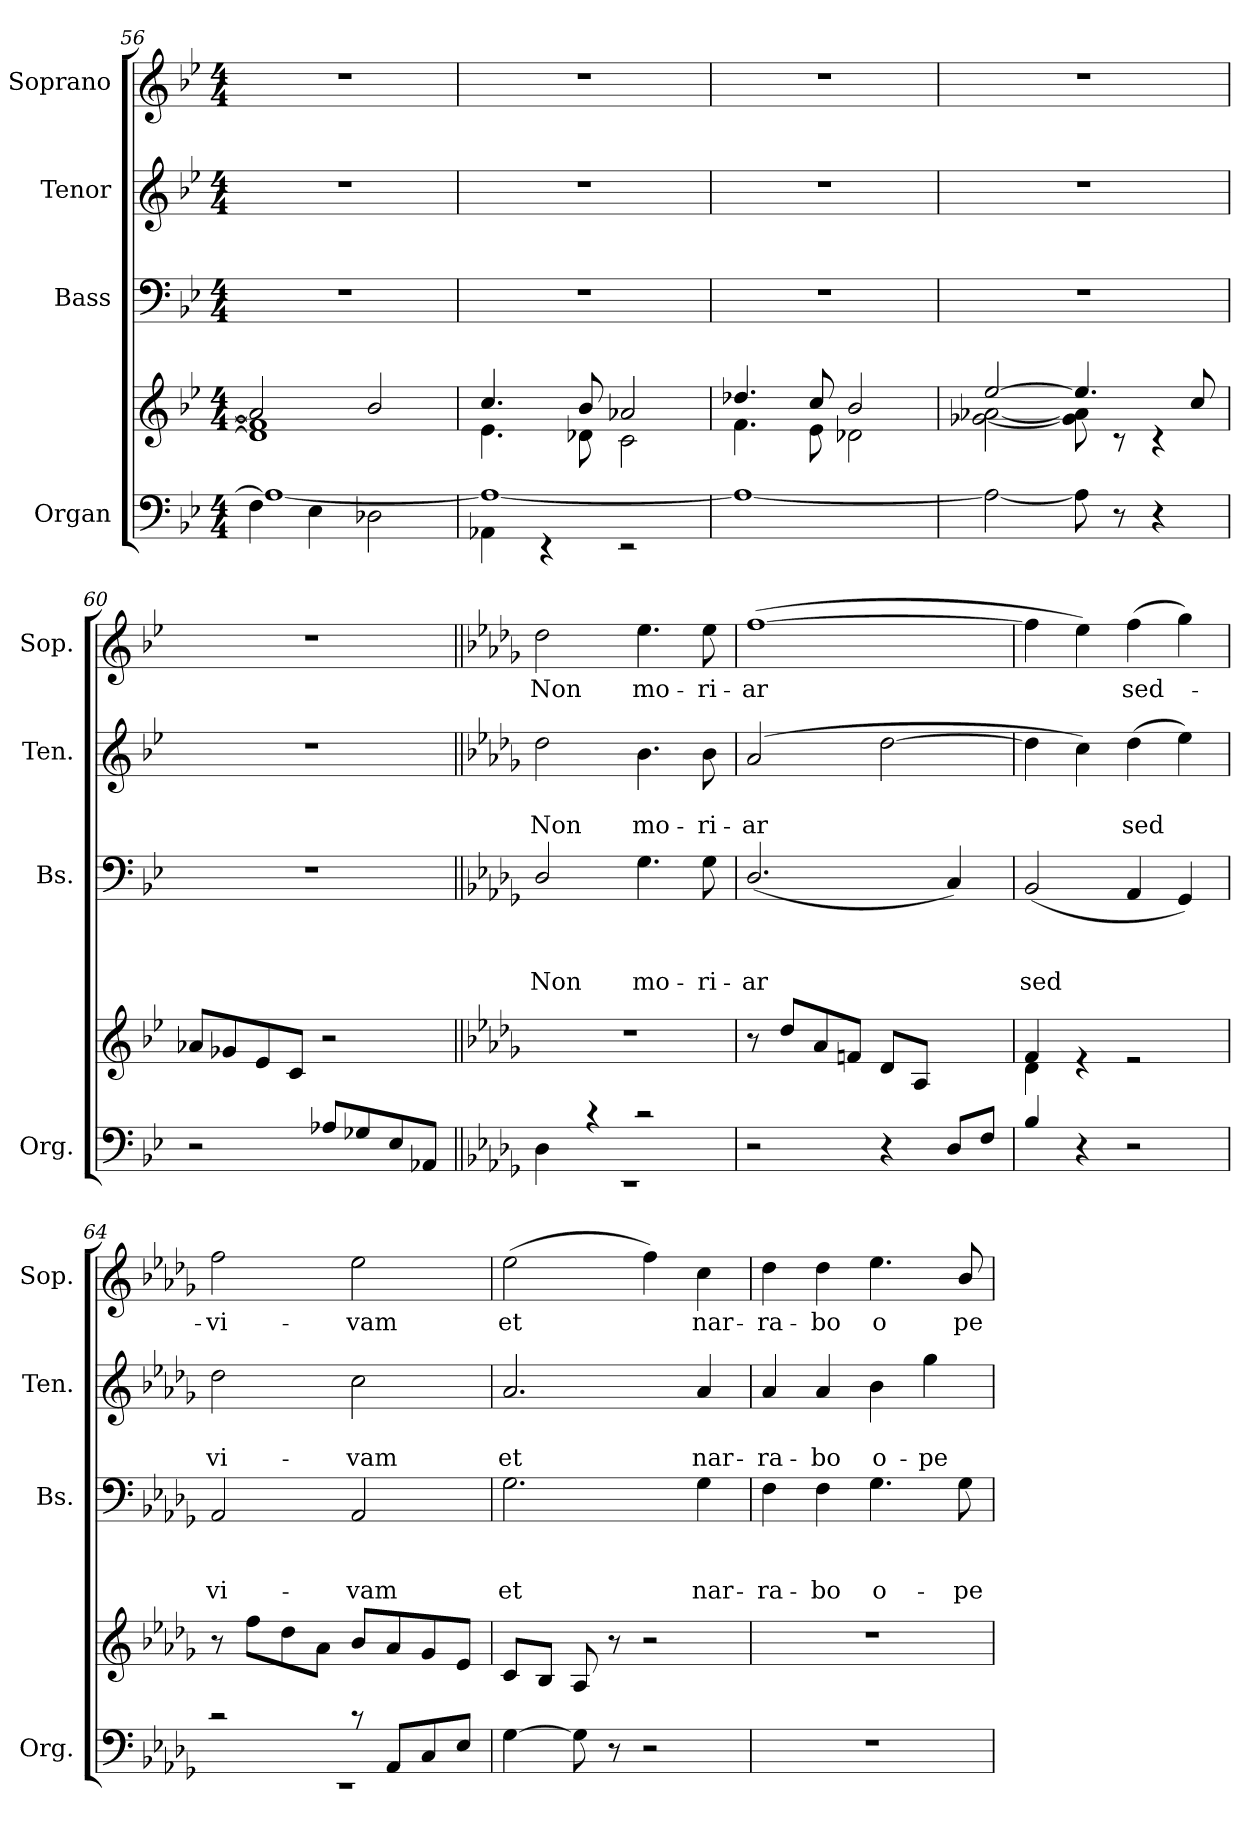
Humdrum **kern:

**kern	**kern	**kern	**text	**text	**text	**kern	**text	**text	**kern	**text
*part4	*part4	*part3	*part3	*part3	*part3	*part2	*part2	*part2	*part1	*part1
*staff5	*staff4	*staff3	*staff3	*staff3	*staff3	*staff2	*staff2	*staff2	*staff1	*staff1
*I"Organ	*	*I"Bass	*	*	*	*I"Tenor	*	*	*I"Soprano	*
*I'Org.	*	*I'Bs.	*	*	*	*I'Ten.	*	*	*I'Sop.	*
*clefF4	*clefG2	*clefF4	*	*	*	*clefG2	*	*	*clefG2	*
*	*	*	*	*	*	*ITrd7c12	*	*	*	*
*k[b-e-]	*k[b-e-]	*k[b-e-]	*	*	*	*k[b-e-]	*	*	*k[b-e-]	*
*B-:	*B-:	*B-:	*	*	*	*B-:	*	*	*B-:	*
*M4/4	*M4/4	*M4/4	*	*	*	*M4/4	*	*	*M4/4	*
=56	=56	=56	=56	=56	=56	=56	=56	=56	=56	=56
*^	*^	*	*	*	*	*	*	*	*	*
*	*^	*	*^	*	*	*	*	*	*	*	*	*
4F\	1A-_	1ryy	1ryy	1d-] 1f]	2a-/]	1r	.	.	.	1r	.	.	1r	.
4E-\	.	.	.	.	.	.	.	.	.	.	.	.	.	.
2D-i\	.	.	.	.	2b-/	.	.	.	.	.	.	.	.	.
=57	=57	=57	=57	=57	=57	=57	=57	=57	=57	=57	=57	=57	=57	=57
4AA-i\	1A-_	1ryy	1ryy	4.e-\	4.cc/	1r	.	.	.	1r	.	.	1r	.
4rEE	.	.	.	.	.	.	.	.	.	.	.	.	.	.
.	.	.	.	8d-i\	8b-/	.	.	.	.	.	.	.	.	.
2rEE	.	.	.	2c\	2a-i/	.	.	.	.	.	.	.	.	.
=58	=58	=58	=58	=58	=58	=58	=58	=58	=58	=58	=58	=58	=58	=58
1ryy	1A-_	1ryy	1ryy	4.f\	4.dd-i/	1r	.	.	.	1r	.	.	1r	.
.	.	.	.	8e-\	8cc/	.	.	.	.	.	.	.	.	.
.	.	.	.	2d-i\	2b-/	.	.	.	.	.	.	.	.	.
=59	=59	=59	=59	=59	=59	=59	=59	=59	=59	=59	=59	=59	=59	=59
1ryy	2A-\_	1ryy	1ryy	[<2g-i\ [>2a-i\	[>2ee-/	1r	.	.	.	1r	.	.	1r	.
.	8A-\]	.	.	8g-\] 8a-\]	4.ee-/]	.	.	.	.	.	.	.	.	.
.	8r	.	.	8rc	.	.	.	.	.	.	.	.	.	.
.	4r	.	.	4rc	.	.	.	.	.	.	.	.	.	.
.	.	.	.	.	8cc/	.	.	.	.	.	.	.	.	.
=60	=60	=60	=60	=60	=60	=60	=60	=60	=60	=60	=60	=60	=60	=60
2r	1ryy	1ryy	1ryy	1ryy	8a-i/L	1r	.	.	.	1r	.	.	1r	.
.	.	.	.	.	8g-i/	.	.	.	.	.	.	.	.	.
.	.	.	.	.	8e-/	.	.	.	.	.	.	.	.	.
.	.	.	.	.	8c/J	.	.	.	.	.	.	.	.	.
8A-i/L	.	.	.	.	2r	.	.	.	.	.	.	.	.	.
8G-i/	.	.	.	.	.	.	.	.	.	.	.	.	.	.
8E-/	.	.	.	.	.	.	.	.	.	.	.	.	.	.
8AA-i/J	.	.	.	.	.	.	.	.	.	.	.	.	.	.
!!LO:PB:g=z
=61||	=61||	=61||	=61||	=61||	=61||	=61||	=61||	=61||	=61||	=61||	=61||	=61||	=61||	=61||
*k[b-e-a-d-g-]	*	*	*k[b-e-a-d-g-]	*	*	*k[b-e-a-d-g-]	*	*	*	*k[b-e-a-d-g-]	*	*	*k[b-e-a-d-g-]	*
*D-:	*	*	*D-:	*	*	*D-:	*	*	*	*D-:	*	*	*D-:	*
!	!	!	!	!	!	!	!	!	!LO:LY:b	!	!	!LO:LY:b	!	!LO:LY:b
4D-\	1rEE	1ryy	1ryy	1ryy	1r	2D-/	.	.	Non	2d-\	.	Non	2dd-\	Non
4rc	.	.	.	.	.	.	.	.	.	.	.	.	.	.
!	!	!	!	!	!	!	!	!	!LO:LY:b	!	!	!LO:LY:b	!	!LO:LY:b
2rc	.	.	.	.	.	4.G-\	.	.	mo-	4.B-\	.	mo-	4.ee-\	mo-
!	!	!	!	!	!	!	!	!	!LO:LY:b	!	!	!LO:LY:b	!	!LO:LY:b
.	.	.	.	.	.	8G-\	.	.	-ri-	8B-\	.	-ri-	8ee-\	-ri-
=62	=62	=62	=62	=62	=62	=62	=62	=62	=62	=62	=62	=62	=62	=62
!	!	!	!	!	!	!	!	!	!LO:LY:b	!	!	!LO:LY:b	!	!LO:LY:b
2r	1ryy	1ryy	1ryy	1ryy	8r	(<2.D-/	.	.	-ar	(>2A-/	.	-ar	(>[>1ff	-ar
.	.	.	.	.	8dd-/L	.	.	.	.	.	.	.	.	.
.	.	.	.	.	8a-/	.	.	.	.	.	.	.	.	.
.	.	.	.	.	8fni/J	.	.	.	.	.	.	.	.	.
4r	.	.	.	.	8d-/L	.	.	.	.	[>2d-\	.	.	.	.
.	.	.	.	.	8A-/J	.	.	.	.	.	.	.	.	.
8D-/L	.	.	.	.	4ryy	4C/)	.	.	.	.	.	.	.	.
8F/J	.	.	.	.	.	.	.	.	.	.	.	.	.	.
=63	=63	=63	=63	=63	=63	=63	=63	=63	=63	=63	=63	=63	=63	=63
!	!	!	!	!	!	!	!	!	!LO:LY:b	!	!	!	!	!
4B-/	1ryy	1ryy	1ryy	4d-\	4f/	(<2BB-/	.	.	sed	4d-\]	.	.	4ff\]	.
4r	.	.	.	2.ryy	4r	.	.	.	.	4c\)	.	.	4ee-\)	.
!	!	!	!	!	!	!	!	!	!	!	!	!LO:LY:b	!	!LO:LY:b
2r	.	.	.	.	2r	4AA-/	.	.	.	(>4d-\	.	sed	(>4ff\	sed-
.	.	.	.	.	.	4GG-/)	.	.	.	4e-\)	.	.	4gg-\)	.
=64	=64	=64	=64	=64	=64	=64	=64	=64	=64	=64	=64	=64	=64	=64
!	!	!	!	!	!	!	!	!	!LO:LY:b	!	!	!LO:LY:b	!	!LO:LY:b
2rc	1rEE	1ryy	1ryy	1ryy	8r	2AA-/	.	.	vi-	2d-\	.	vi-	2ff\	-vi-
.	.	.	.	.	8ff\L	.	.	.	.	.	.	.	.	.
.	.	.	.	.	8dd-\	.	.	.	.	.	.	.	.	.
.	.	.	.	.	8a-\J	.	.	.	.	.	.	.	.	.
!	!	!	!	!	!	!	!	!	!LO:LY:b	!	!	!LO:LY:b	!	!LO:LY:b
8rc	.	.	.	.	8b-/L	2AA-/	.	.	-vam	2c\	.	-vam	2ee-\	-vam
8AA-/L	.	.	.	.	8a-/	.	.	.	.	.	.	.	.	.
8C/	.	.	.	.	8g-/	.	.	.	.	.	.	.	.	.
8E-/J	.	.	.	.	8e-/J	.	.	.	.	.	.	.	.	.
=65	=65	=65	=65	=65	=65	=65	=65	=65	=65	=65	=65	=65	=65	=65
!	!	!	!	!	!	!	!	!	!LO:LY:b	!	!	!LO:LY:b	!	!LO:LY:b
[>4G-\	1ryy	1ryy	1ryy	1ryy	8c/L	2.G-\	.	.	et	2.A-/	.	et	(>2ee-\	et
.	.	.	.	.	8B-/J	.	.	.	.	.	.	.	.	.
8G-\]	.	.	.	.	8A-/	.	.	.	.	.	.	.	.	.
8r	.	.	.	.	8r	.	.	.	.	.	.	.	.	.
2r	.	.	.	.	2r	.	.	.	.	.	.	.	4ff\)	.
!	!	!	!	!	!	!	!	!	!LO:LY:b	!	!	!LO:LY:b	!	!LO:LY:b
.	.	.	.	.	.	4G-\	.	.	nar-	4A-/	.	nar-	4cc\	nar-
=66	=66	=66	=66	=66	=66	=66	=66	=66	=66	=66	=66	=66	=66	=66
!	!	!	!	!	!	!	!	!	!LO:LY:b	!	!	!LO:LY:b	!	!LO:LY:b
1r	1ryy	1ryy	1ryy	1ryy	1r	4F\	.	.	-ra-	4A-/	.	-ra-	4dd-\	-ra-
!	!	!	!	!	!	!	!	!	!LO:LY:b	!	!	!LO:LY:b	!	!LO:LY:b
.	.	.	.	.	.	4F\	.	.	-bo	4A-/	.	-bo	4dd-\	-bo
!	!	!	!	!	!	!	!	!	!LO:LY:b	!	!	!LO:LY:b	!	!LO:LY:b
.	.	.	.	.	.	4.G-\	.	.	o-	4B-\	.	o-	4.ee-\	o
!	!	!	!	!	!	!	!	!	!	!	!	!LO:LY:b	!	!
.	.	.	.	.	.	.	.	.	.	4g-\	.	-pe-	.	.
!	!	!	!	!	!	!	!	!	!LO:LY:b	!	!	!	!	!LO:LY:b
.	.	.	.	.	.	8G-\	.	.	-pe-	.	.	.	8b-/	pe-
*v	*v	*v	*	*	*	*	*	*	*	*	*	*	*	*
*	*v	*v	*v	*	*	*	*	*	*	*	*	*
=	=	=	=	=	=	=	=	=	=	=
*-	*-	*-	*-	*-	*-	*-	*-	*-	*-	*-
